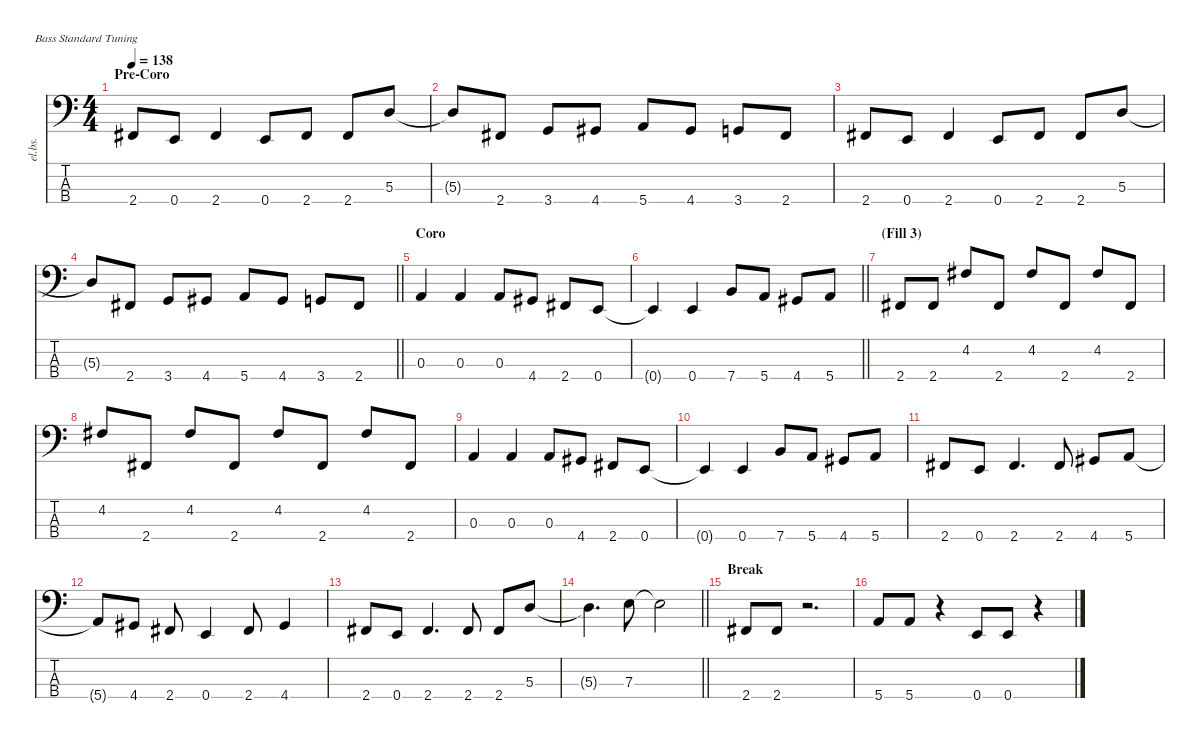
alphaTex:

\defaultSystemsLayout 4
\hideDynamics
\bracketExtendMode nobrackets
\otherSystemsTrackNameOrientation horizontal
\track ("Bob Daisley" "el.bs.") {instrument electricbassfinger}
\staff {score tabs}
\tuning (G2 D2 A1 E1)
\ts (4 4)
\section ("" "Pre-Coro")
\tempo 138
\clef f4
\ks c
2.4{acc #}.8{dy f beam Up} 0.4.8{beam Up} 2.4{acc #}.4{beam Up} 0.4.8{beam Up} 2.4{acc #}.8{beam Up} 2.4{acc #}.8{beam Up} 5.3.8{beam Up} |
5.3{t}.8{beam Up} 2.4{acc #}.8{beam Up} 3.4.8{beam Up} 4.4{acc #}.8{beam Up} 5.4.8{beam Up} 4.4{acc #}.8{beam Up} 3.4.8{beam Up} 2.4{acc #}.8{beam Up} |
2.4{acc #}.8{beam Up} 0.4.8{beam Up} 2.4{acc #}.4{beam Up} 0.4.8{beam Up} 2.4{acc #}.8{beam Up} 2.4{acc #}.8{beam Up} 5.3.8{beam Up} |
\barLineRight lightlight
5.3{t}.8{beam Up} 2.4{acc #}.8{beam Up} 3.4.8{beam Up} 4.4{acc #}.8{beam Up} 5.4.8{beam Up} 4.4{acc #}.8{beam Up} 3.4.8{beam Up} 2.4{acc #}.8{beam Up} |
\section ("" "Coro")
0.3.4{beam Up} 0.3.4{beam Up} 0.3.8{beam Up} 4.4{acc #}.8{beam Up} 2.4{acc #}.8{beam Up} 0.4.8{beam Up} |
\barLineRight lightlight
0.4{t}.4{beam Up} 0.4.4{beam Up} 7.4.8{beam Up} 5.4.8{beam Up} 4.4{acc #}.8{beam Up} 5.4.8{beam Up} |
\section ("" "(Fill 3)")
2.4{acc #}.8{beam Up} 2.4{acc #}.8{beam Up} 4.2{acc #}.8{beam Up} 2.4{acc #}.8{beam Up} 4.2{acc #}.8{beam Up} 2.4{acc #}.8{beam Up} 4.2{acc #}.8{beam Up} 2.4{acc #}.8{beam Up} |
4.2{acc #}.8{beam Up} 2.4{acc #}.8{beam Up} 4.2{acc #}.8{beam Up} 2.4{acc #}.8{beam Up} 4.2{acc #}.8{beam Up} 2.4{acc #}.8{beam Up} 4.2{acc #}.8{beam Up} 2.4{acc #}.8{beam Up} |
0.3.4{beam Up} 0.3.4{beam Up} 0.3.8{beam Up} 4.4{acc #}.8{beam Up} 2.4{acc #}.8{beam Up} 0.4.8{beam Up} |
0.4{t}.4{beam Up} 0.4.4{beam Up} 7.4.8{beam Up} 5.4.8{beam Up} 4.4{acc #}.8{beam Up} 5.4.8{beam Up} |
2.4{acc #}.8{beam Up} 0.4.8{beam Up} 2.4{acc #}.4{d beam Up} 2.4{acc #}.8{beam Up} 4.4{acc #}.8{beam Up} 5.4.8{beam Up} |
5.4{t}.8{beam Up} 4.4{acc #}.8{beam Up} 2.4{acc #}.8{beam Up} 0.4.4{beam Up} 2.4{acc #}.8{beam Up} 4.4{acc #}.4{beam Up} |
2.4{acc #}.8{beam Up} 0.4.8{beam Up} 2.4{acc #}.4{d beam Up} 2.4{acc #}.8{beam Up} 2.4{acc #}.8{beam Up} 5.3.8{beam Up} |
\barLineRight lightlight
5.3{t}.4{d beam Down} 7.3.8{beam Down} 7.3{t}.2{beam Down} |
\section ("" "Break")
2.4{acc #}.8{beam Up} 2.4{acc #}.8{beam Up} r.2{d beam Up} |
5.4.8{beam Up} 5.4.8{beam Up} r.4{beam Up} 0.4.8{beam Up} 0.4.8{beam Up} r.4{beam Up}
